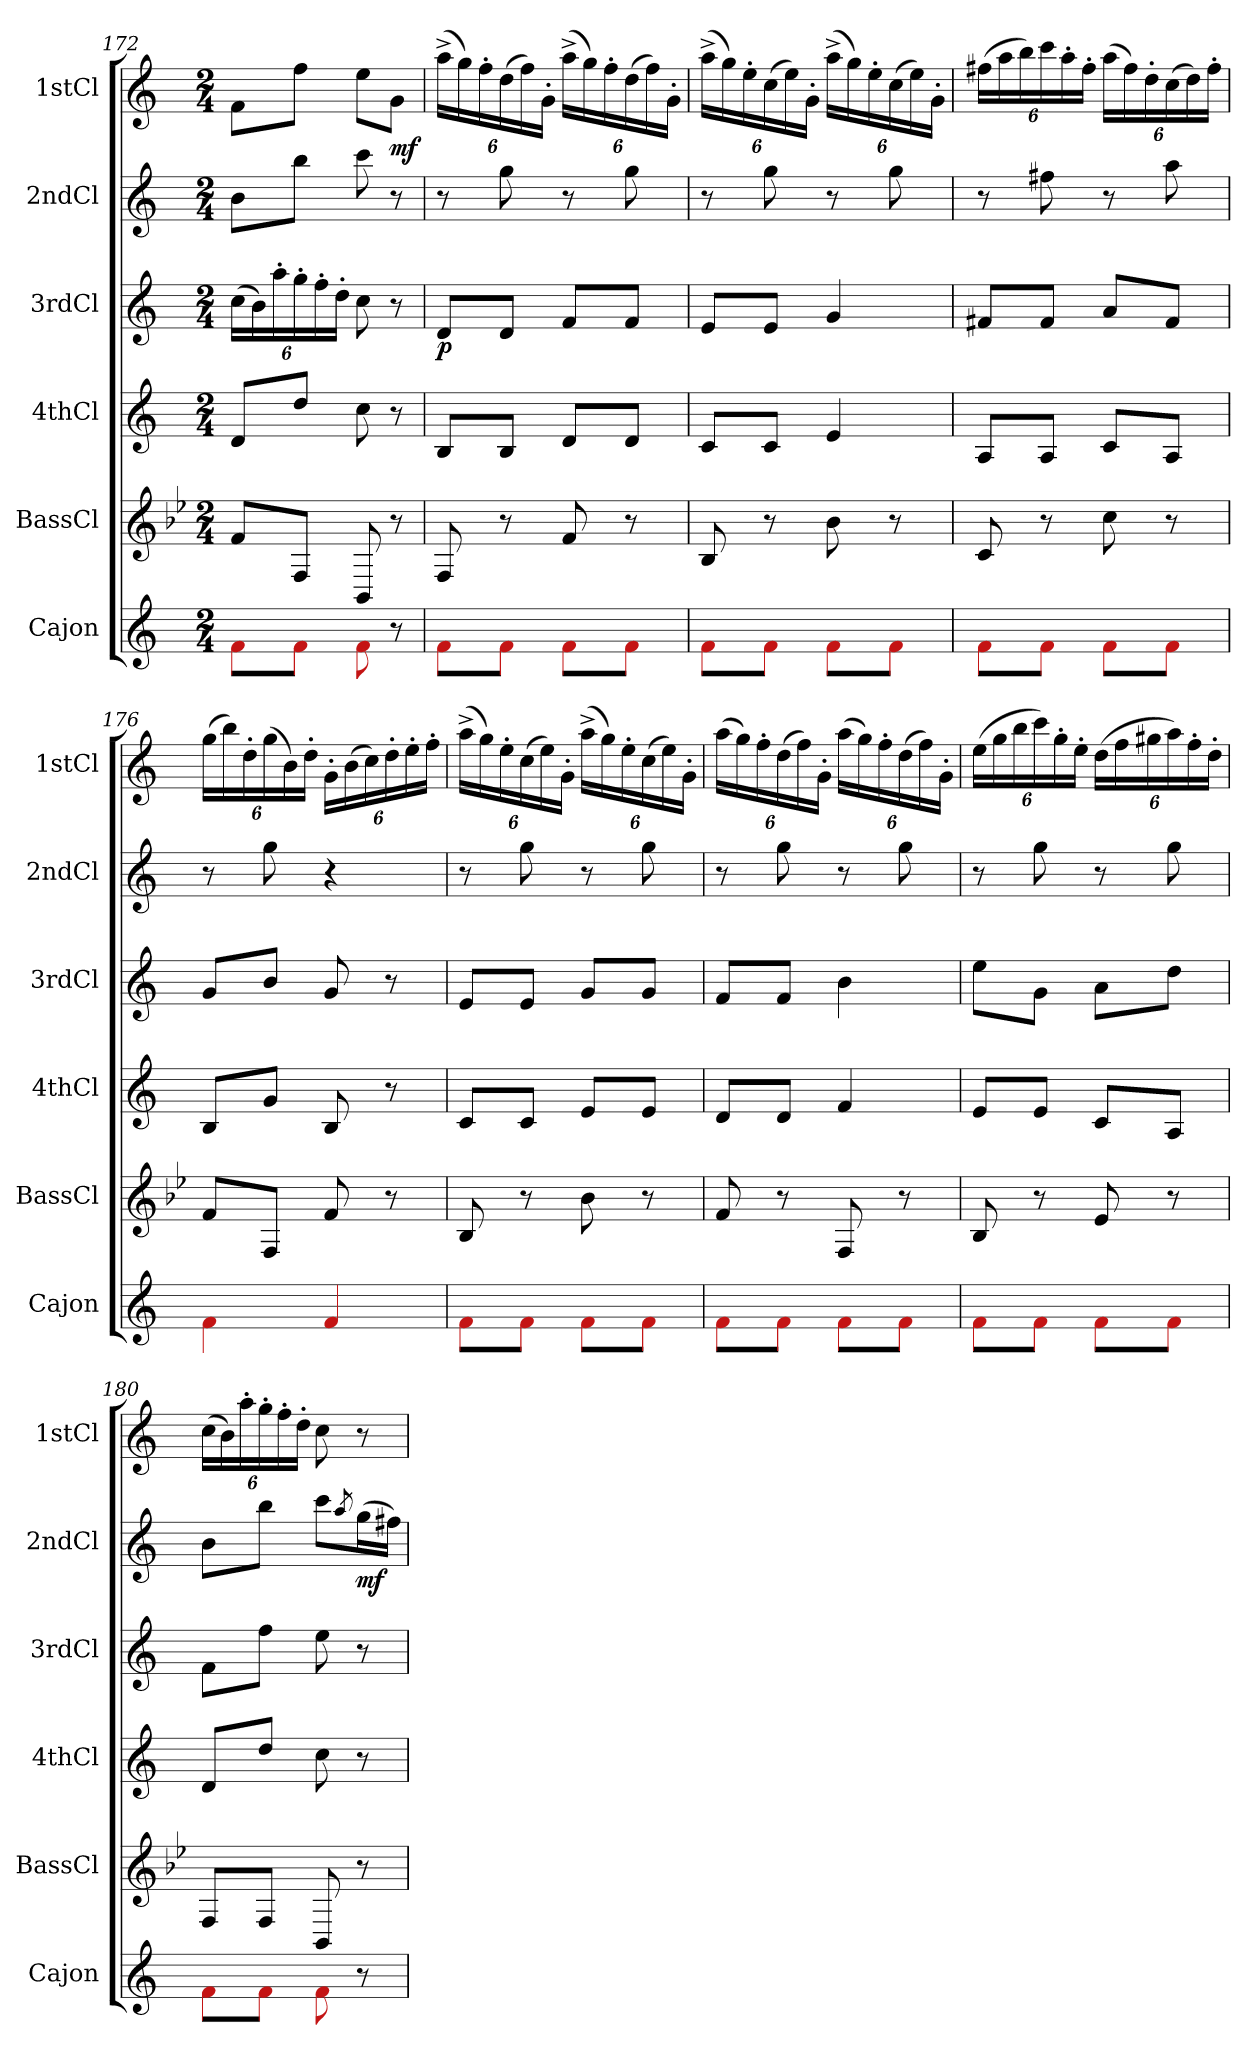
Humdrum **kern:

**kern	**kern	**kern	**kern	**dynam	**kern	**dynam	**kern	**dynam
*part6	*part5	*part4	*part3	*part3	*part2	*part2	*part1	*part1
*staff6	*staff5	*staff4	*staff3	*staff3	*staff2	*staff2	*staff1	*staff1
*I"Cajon	*I"BassCl	*I"4thCl	*I"3rdCl	*	*I"2ndCl	*	*I"1stCl	*
*I'Cajon	*I'BassCl	*I'4thCl	*I'3rdCl	*	*I'2ndCl	*	*I'1stCl	*
*clefG2	*clefG2	*clefG2	*clefG2	*	*clefG2	*	*clefG2	*
*	*ITrd8c14	*ITrd1c2	*ITrd1c2	*	*ITrd1c2	*	*ITrd1c2	*
*k[]	*k[b-e-]	*k[b-e-]	*k[b-e-]	*	*k[b-e-]	*	*k[b-e-]	*
*M2/4	*M2/4	*M2/4	*M2/4	*	*M2/4	*	*M2/4	*
*	*	*	*Xbrackettup	*	*	*	*	*
=172	=172	=172	=172	=172	=172	=172	=172	=172
8Rf\L	8F/L	8c/L	(24b-\LL	.	8a\L	.	8e-\L	.
.	.	.	24a\)	.	.	.	.	.
.	.	.	24gg'\	.	.	.	.	.
8Rf\J	8FF/J	8cc/J	24ff'\	.	8aa\J	.	8ee-\J	.
.	.	.	24ee-'\	.	.	.	.	.
.	.	.	24cc'\JJ	.	.	.	.	.
8Rf\	8BBB-/	8b-\	8b-\	.	8bb-\	.	8dd\L	.
!	!	!	!	!	!	!	!	!LO:DY:b
8r	8r	8r	8r	.	8r	.	8f\J	mf
=173	=173	=173	=173	=173	=173	=173	=173	=173
*	*	*	*	*	*	*	*Xbrackettup	*
!	!	!	!	!LO:DY:b	!	!	!	!
8Rf\L	8FF/	8A/L	8c/L	p	8r	.	(24gg^\LL	.
.	.	.	.	.	.	.	24ff\)	.
.	.	.	.	.	.	.	24ee-'\	.
8Rf\J	8r	8A/J	8c/J	.	8ff\	.	(24cc\	.
.	.	.	.	.	.	.	24ee-\)	.
.	.	.	.	.	.	.	24f'\JJ	.
8Rf\L	8F/	8c/L	8e-/L	.	8r	.	(24gg^\LL	.
.	.	.	.	.	.	.	24ff\)	.
.	.	.	.	.	.	.	24ee-'\	.
8Rf\J	8r	8c/J	8e-/J	.	8ff\	.	(24cc\	.
.	.	.	.	.	.	.	24ee-\)	.
.	.	.	.	.	.	.	24f'\JJ	.
!!LO:PB:g=z
=174	=174	=174	=174	=174	=174	=174	=174	=174
8Rf\L	8BB-/	8B-/L	8d/L	.	8r	.	(24gg^\LL	.
.	.	.	.	.	.	.	24ff\)	.
.	.	.	.	.	.	.	24dd'\	.
8Rf\J	8r	8B-/J	8d/J	.	8ff\	.	(24b-\	.
.	.	.	.	.	.	.	24dd\)	.
.	.	.	.	.	.	.	24f'\JJ	.
8Rf\L	8B-\	4d/	4f/	.	8r	.	(24gg^\LL	.
.	.	.	.	.	.	.	24ff\)	.
.	.	.	.	.	.	.	24dd'\	.
8Rf\J	8r	.	.	.	8ff\	.	(24b-\	.
.	.	.	.	.	.	.	24dd\)	.
.	.	.	.	.	.	.	24f'\JJ	.
=175	=175	=175	=175	=175	=175	=175	=175	=175
8Rf\L	8C/	8G/L	8en/L	.	8r	.	(24een\LL	.
.	.	.	.	.	.	.	24gg\	.
.	.	.	.	.	.	.	24aa\)	.
8Rf\J	8r	8G/J	8e/J	.	8een\	.	24bb-\	.
.	.	.	.	.	.	.	24gg'\	.
.	.	.	.	.	.	.	24ee'\JJ	.
8Rf\L	8c\	8B-/L	8g/L	.	8r	.	(24gg\LL	.
.	.	.	.	.	.	.	24ee\)	.
.	.	.	.	.	.	.	24cc'\	.
8Rf\J	8r	8G/J	8e/J	.	8gg\	.	(24b-\	.
.	.	.	.	.	.	.	24cc\)	.
.	.	.	.	.	.	.	24ee'\JJ	.
=176	=176	=176	=176	=176	=176	=176	=176	=176
4Rf\	8F/L	8A/L	8f/L	.	8r	.	(24ff\LL	.
.	.	.	.	.	.	.	24aa\)	.
.	.	.	.	.	.	.	24cc'\	.
.	8FF/J	8f/J	8a/J	.	8ff\	.	(24ff\	.
.	.	.	.	.	.	.	24a\)	.
.	.	.	.	.	.	.	24cc'\JJ	.
4Rf/	8F/	8A/	8f/	.	4r	.	24f'\LL	.
.	.	.	.	.	.	.	(24a\	.
.	.	.	.	.	.	.	24b-\)	.
.	8r	8r	8r	.	.	.	24cc'\	.
.	.	.	.	.	.	.	24dd'\	.
.	.	.	.	.	.	.	24ee-'\JJ	.
!!LO:LB:g=z
=177	=177	=177	=177	=177	=177	=177	=177	=177
8Rf\L	8BB-/	8B-/L	8d/L	.	8r	.	(24gg^\LL	.
.	.	.	.	.	.	.	24ff\)	.
.	.	.	.	.	.	.	24dd'\	.
8Rf\J	8r	8B-/J	8d/J	.	8ff\	.	(24b-\	.
.	.	.	.	.	.	.	24dd\)	.
.	.	.	.	.	.	.	24f'\JJ	.
8Rf\L	8B-\	8d/L	8f/L	.	8r	.	(24gg^\LL	.
.	.	.	.	.	.	.	24ff\)	.
.	.	.	.	.	.	.	24dd'\	.
8Rf\J	8r	8d/J	8f/J	.	8ff\	.	(24b-\	.
.	.	.	.	.	.	.	24dd\)	.
.	.	.	.	.	.	.	24f'\JJ	.
=178	=178	=178	=178	=178	=178	=178	=178	=178
8Rf\L	8F/	8c/L	8e-/L	.	8r	.	(24gg\LL	.
.	.	.	.	.	.	.	24ff\)	.
.	.	.	.	.	.	.	24ee-'\	.
8Rf\J	8r	8c/J	8e-/J	.	8ff\	.	(24cc\	.
.	.	.	.	.	.	.	24ee-\)	.
.	.	.	.	.	.	.	24f'\JJ	.
8Rf\L	8FF/	4e-/	4a\	.	8r	.	(24gg\LL	.
.	.	.	.	.	.	.	24ff\)	.
.	.	.	.	.	.	.	24ee-'\	.
8Rf\J	8r	.	.	.	8ff\	.	(24cc\	.
.	.	.	.	.	.	.	24ee-\)	.
.	.	.	.	.	.	.	24f'\JJ	.
=179	=179	=179	=179	=179	=179	=179	=179	=179
8Rf\L	8BB-/	8d/L	8dd\L	.	8r	.	(24dd\LL	.
.	.	.	.	.	.	.	24ff\	.
.	.	.	.	.	.	.	24aa\	.
8Rf\J	8r	8d/J	8f\J	.	8ff\	.	24bb-\)	.
.	.	.	.	.	.	.	24ff'\	.
.	.	.	.	.	.	.	24dd'\JJ	.
8Rf\L	8E-/	8B-/L	8g\L	.	8r	.	(24cc\LL	.
.	.	.	.	.	.	.	24ee-\	.
.	.	.	.	.	.	.	24ff#X\	.
8Rf\J	8r	8G/J	8cc\J	.	8ff\	.	24gg\)	.
.	.	.	.	.	.	.	24ee-'\	.
.	.	.	.	.	.	.	24cc'\JJ	.
!!LO:PB:g=z
=180	=180	=180	=180	=180	=180	=180	=180	=180
8Rf\L	8FF/L	8c/L	8e-\L	.	8a\L	.	(24b-\LL	.
.	.	.	.	.	.	.	24a\)	.
.	.	.	.	.	.	.	24gg'\	.
8Rf\J	8FF/J	8cc/J	8ee-\J	.	8aa\J	.	24ff'\	.
.	.	.	.	.	.	.	24ee-'\	.
.	.	.	.	.	.	.	24cc'\JJ	.
8Rf\	8BBB-/	8b-\	8dd\	.	8bb-\L	.	8b-\	.
*	*	*	*	*	*	*	*MM66	*
.	.	.	.	.	8qgg/	.	.	.
!	!	!	!	!	!	!LO:DY:b	!	!
8r	8r	8r	8r	.	(16ff\L	mf	8r	.
.	.	.	.	.	16een\JJ)	.	.	.
=	=	=	=	=	=	=	=	=
*-	*-	*-	*-	*-	*-	*-	*-	*-
